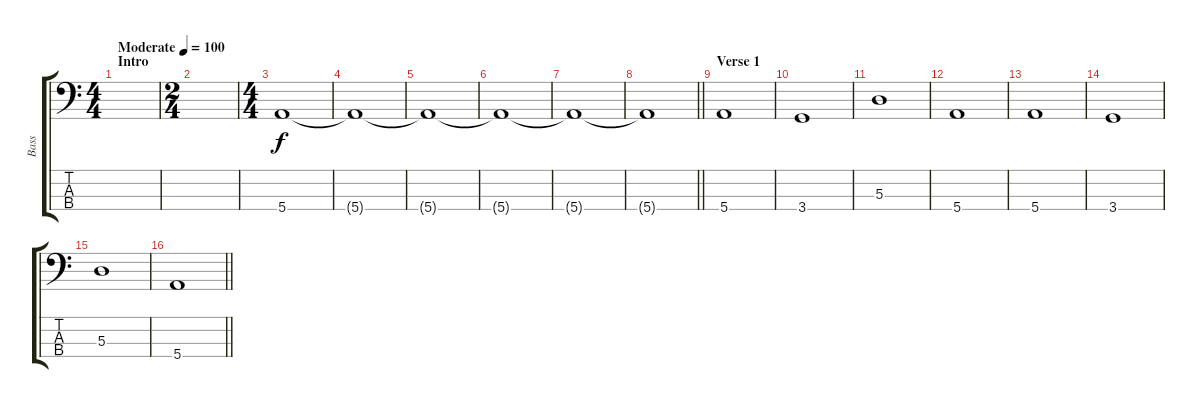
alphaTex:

\track ("Bass" "Bass") {instrument electricbassfinger}
\staff {score tabs}
\tuning (G2 D2 A1 E1) {hide}
\ts (4 4)
\section ("" "Intro")
\tempo (100 "Moderate")
\clef f4
\ks c
|
\ts (2 4)
|
\ts (4 4)
5.4.1 |
5.4{t}.1 |
5.4{t}.1 |
5.4{t}.1 |
5.4{t}.1 |
\barLineRight lightlight
5.4{t}.1 |
\section ("" "Verse 1")
5.4.1 |
3.4.1 |
5.3.1 |
5.4.1 |
5.4.1 |
3.4.1 |
5.3.1 |
\barLineRight lightlight
5.4.1
